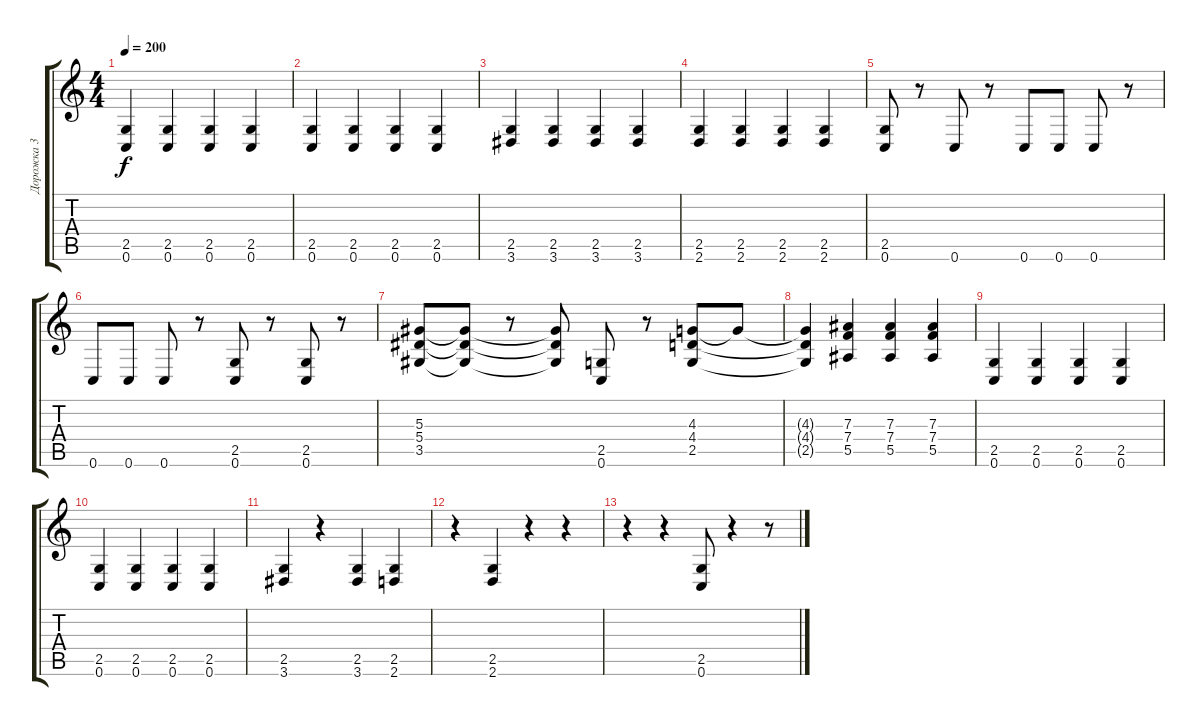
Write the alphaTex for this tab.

\track ("Дорожка 3" "Дорожка 3") {instrument distortionguitar}
\staff {score tabs}
\tuning (C4 G3 Eb3 Bb2 F2 C2) {hide}
\ts (4 4)
\tempo 200
\clef g2
\ks c
(2.5 0.6).4{dy f} (2.5 0.6).4 (2.5 0.6).4 (2.5 0.6).4 |
(2.5 0.6).4 (2.5 0.6).4 (2.5 0.6).4 (2.5 0.6).4 |
(2.5 3.6).4 (2.5 3.6).4 (2.5 3.6).4 (2.5 3.6).4 |
(2.5 2.6).4 (2.5 2.6).4 (2.5 2.6).4 (2.5 2.6).4 |
(2.5 0.6).8 r.8 0.6.8 r.8 0.6.8 0.6.8 0.6.8 r.8 |
0.6.8 0.6.8 0.6.8 r.8 (2.5 0.6).8 r.8 (2.5 0.6).8 r.8 |
(5.3 5.4 3.5).8 (5.3{t} 5.4{t} 3.5{t}).8 r.8 (5.3{t} 5.4{t} 3.5{t}).8 (2.5 0.6).8 r.8 (4.3 4.4 2.5).8 4.3{t}.8 |
(4.3{t} 4.4{t} 2.5{t}).4 (7.3 7.4 5.5).4 (7.3 7.4 5.5).4 (7.3 7.4 5.5).4 |
(2.5 0.6).4 (2.5 0.6).4 (2.5 0.6).4 (2.5 0.6).4 |
(2.5 0.6).4 (2.5 0.6).4 (2.5 0.6).4 (2.5 0.6).4 |
(2.5 3.6).4 r.4 (2.5 3.6).4 (2.5 2.6).4 |
r.4 (2.5 2.6).4 r.4 r.4 |
r.4 r.4 (2.5 0.6).8 r.4 r.8
